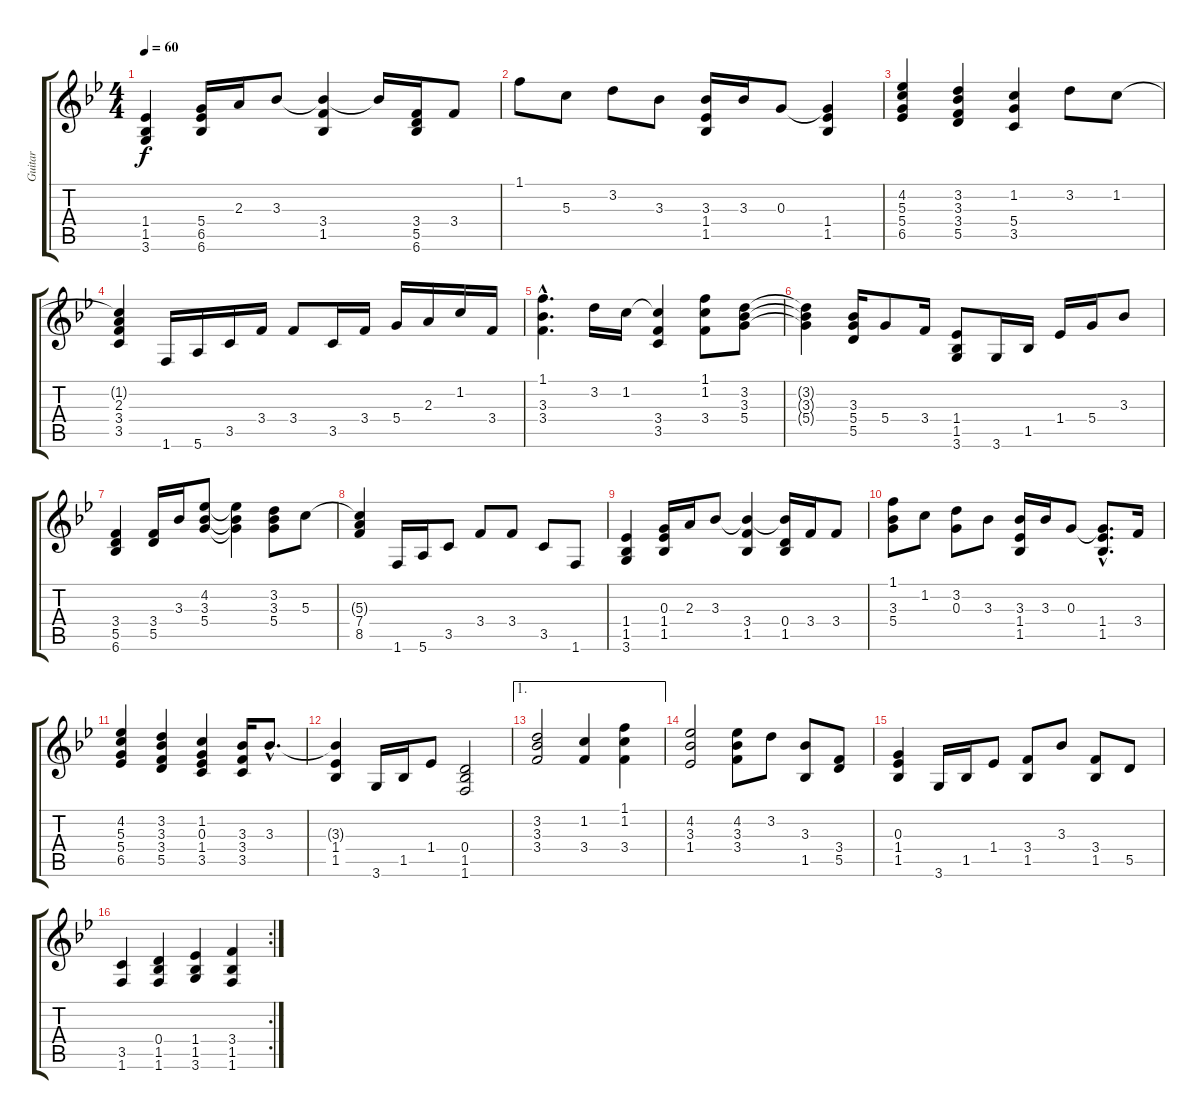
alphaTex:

\track ("Guitar" "Guitar") {instrument acousticguitarnylon}
\staff {score tabs}
\tuning (E4 B3 G3 D3 A2 E2) {hide}
\ts (4 4)
\tempo 60
\clef g2
\ks bb
(1.4 1.5 3.6).4{dy f} (5.4 6.5 6.6).16 2.3.16 3.3.8 (3.3{t} 3.4 1.5).4 3.3{t}.16 (3.4 5.5 6.6).16 3.4.8 |
1.1.8 5.3.8 3.2.8 3.3.8 (3.3 1.4 1.5).16 3.3.16 0.3.8 (0.3{t} 1.4 1.5).4 |
(4.2 5.3 5.4 6.5).4 (3.2 3.3 3.4 5.5).4 (1.2 5.4 3.5).4 3.2.8 1.2.8 |
(1.2{t} 2.3 3.4 3.5).4 1.6.16 5.6.16 3.5.16 3.4.16 3.4.8 3.5.16 3.4.16 5.4.16 2.3.16 1.2.16 3.4.16 |
(1.1{hac} 3.3{hac} 3.4{hac}).4{d} 3.2.16 1.2.16 (1.2{t} 3.4 3.5).4 (1.1 1.2 3.4).8 (3.2 3.3 5.4).8 |
(3.2{t} 3.3{t} 5.4{t}).4 (3.3 5.4 5.5).16 5.4.8 3.4.16 (1.4 1.5 3.6).8 3.6.16 1.5.16 1.4.16 5.4.16 3.3.8 |
(3.4 5.5 6.6).4 (3.4 5.5).16 3.3.16 (4.2 3.3 5.4).8 (4.2{t} 3.3{t} 5.4{t}).4 (3.2 3.3 5.4).8 5.3.8 |
(5.3{t} 7.4 8.5).4 1.6.16 5.6.16 3.5.8 3.4.8 3.4.8 3.5.8 1.6.8 |
(1.4 1.5 3.6).4 (0.3 1.4 1.5).16 2.3.16 3.3.8 (3.3{t} 3.4 1.5).4 (3.3{t} 0.4 1.5).16 3.4.16 3.4.8 |
(1.1 3.3 5.4).8 1.2.8 (3.2 0.3).8 3.3.8 (3.3 1.4 1.5).16 3.3.16 0.3.8 (0.3{hac t} 1.4{hac} 1.5{hac}).8{d} 3.4.16 |
(4.2 5.3 5.4 6.5).4 (3.2 3.3 3.4 5.5).4 (1.2 0.3 1.4 3.5).4 (3.3 3.4 3.5).16 3.3{hac}.8{d} |
(3.3{t} 1.4 1.5).4 3.6.16 1.5.16 1.4.8 (0.4 1.5 1.6).2 |
\ae 1
(3.2 3.3 3.4).2 (1.2 3.4).4 (1.1 1.2 3.4).4 |
(4.2 3.3 1.4).2 (4.2 3.3 3.4).8 3.2.8 (3.3 1.5).8 (3.4 5.5).8 |
(0.3 1.4 1.5).4 3.6.16 1.5.16 1.4.8 (3.4 1.5).8 3.3.8 (3.4 1.5).8 5.5.8 |
\rc 2
(3.5 1.6).4 (0.4 1.5 1.6).4 (1.4 1.5 3.6).4 (3.4 1.5 1.6).4
